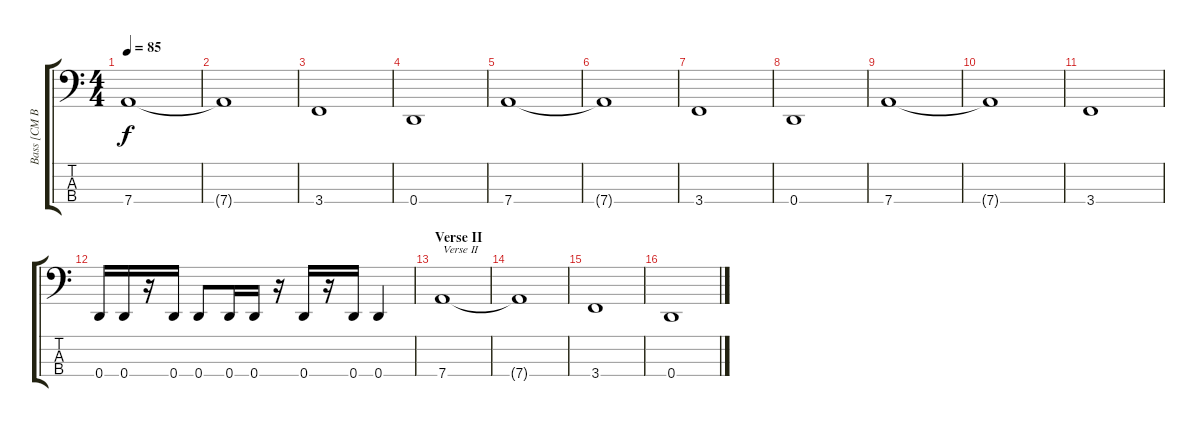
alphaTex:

\track ("Bass [CM Botteri]" "Bass [CM B") {instrument electricbasspick}
\staff {score tabs}
\tuning (G2 D2 A1 D1) {hide}
\ts (4 4)
\tempo 85
\clef f4
\ks c
7.4.1{dy f} |
7.4{t}.1 |
3.4.1 |
0.4.1 |
7.4.1 |
7.4{t}.1 |
3.4.1 |
0.4.1 |
7.4.1 |
7.4{t}.1 |
3.4.1 |
0.4.16 0.4.16 r.16 0.4.16 0.4.8 0.4.16 0.4.16 r.16 0.4.16 r.16 0.4.16 0.4.4 |
\section ("" "Verse II")
7.4.1{txt "Verse II"} |
7.4{t}.1 |
3.4.1 |
0.4.1
